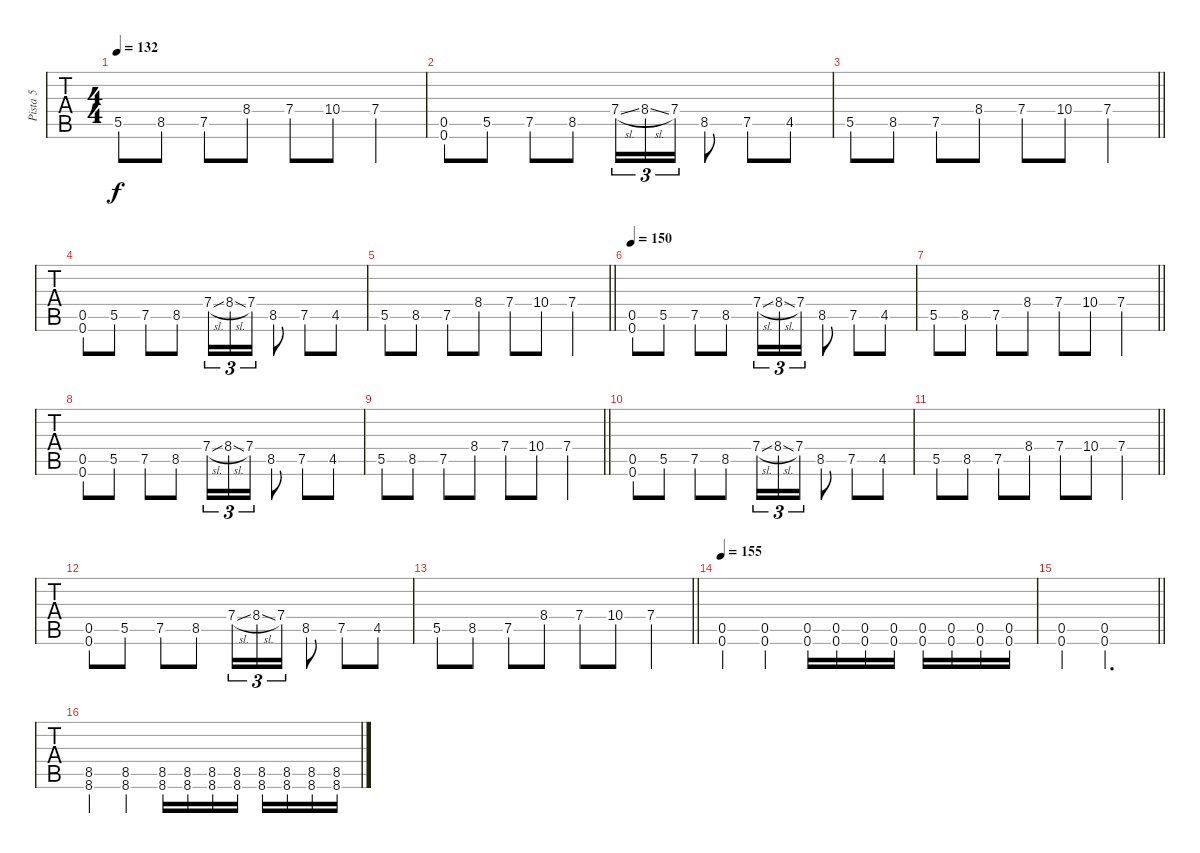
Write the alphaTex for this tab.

\track ("Pista 5" "Pista 5") {instrument overdrivenguitar}
\staff {tabs}
\tuning (D4 A3 F3 C3 G2 C2) {hide}
\ts (4 4)
\tempo 132
\clef g2
\ks c
5.5.8{dy f} 8.5.8 7.5.8 8.4.8 7.4.8 10.4.8 7.4.4 |
(0.5 0.6).8 5.5.8 7.5.8 8.5.8 7.4{sl}.16{tu (3 2)} 8.4{sl}.16{tu (3 2)} 7.4.16{tu (3 2)} 8.5.8 7.5.8 4.5.8 |
\barLineRight lightlight
5.5.8 8.5.8 7.5.8 8.4.8 7.4.8 10.4.8 7.4.4 |
(0.5 0.6).8 5.5.8 7.5.8 8.5.8 7.4{sl}.16{tu (3 2)} 8.4{sl}.16{tu (3 2)} 7.4.16{tu (3 2)} 8.5.8 7.5.8 4.5.8 |
\barLineRight lightlight
5.5.8 8.5.8 7.5.8 8.4.8 7.4.8 10.4.8 7.4.4 |
\section ("" "")
\tempo 150
(0.5 0.6).8 5.5.8 7.5.8 8.5.8 7.4{sl}.16{tu (3 2)} 8.4{sl}.16{tu (3 2)} 7.4.16{tu (3 2)} 8.5.8 7.5.8 4.5.8 |
\barLineRight lightlight
5.5.8 8.5.8 7.5.8 8.4.8 7.4.8 10.4.8 7.4.4 |
(0.5 0.6).8 5.5.8 7.5.8 8.5.8 7.4{sl}.16{tu (3 2)} 8.4{sl}.16{tu (3 2)} 7.4.16{tu (3 2)} 8.5.8 7.5.8 4.5.8 |
\barLineRight lightlight
5.5.8 8.5.8 7.5.8 8.4.8 7.4.8 10.4.8 7.4.4 |
(0.5 0.6).8 5.5.8 7.5.8 8.5.8 7.4{sl}.16{tu (3 2)} 8.4{sl}.16{tu (3 2)} 7.4.16{tu (3 2)} 8.5.8 7.5.8 4.5.8 |
\barLineRight lightlight
5.5.8 8.5.8 7.5.8 8.4.8 7.4.8 10.4.8 7.4.4 |
(0.5 0.6).8 5.5.8 7.5.8 8.5.8 7.4{sl}.16{tu (3 2)} 8.4{sl}.16{tu (3 2)} 7.4.16{tu (3 2)} 8.5.8 7.5.8 4.5.8 |
\barLineRight lightlight
5.5.8 8.5.8 7.5.8 8.4.8 7.4.8 10.4.8 7.4.4 |
\section ("" "")
\tempo 155
(0.5 0.6).4 (0.5 0.6).4 (0.5 0.6).16 (0.5 0.6).16 (0.5 0.6).16 (0.5 0.6).16 (0.5 0.6).16 (0.5 0.6).16 (0.5 0.6).16 (0.5 0.6).16 |
\barLineRight lightlight
(0.5 0.6).4 (0.5 0.6).2{d} |
(8.5 8.6).4 (8.5 8.6).4 (8.5 8.6).16 (8.5 8.6).16 (8.5 8.6).16 (8.5 8.6).16 (8.5 8.6).16 (8.5 8.6).16 (8.5 8.6).16 (8.5 8.6).16
